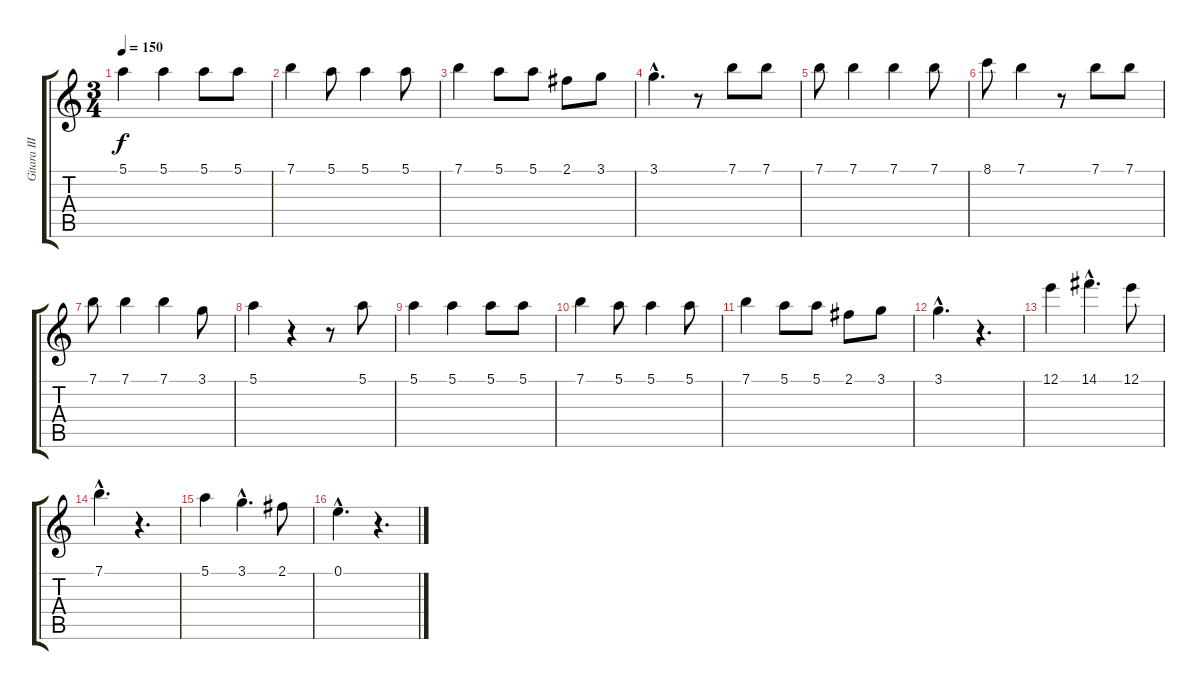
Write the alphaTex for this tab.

\track ("Gitara III" "Gitara III") {instrument acousticguitarnylon}
\staff {score tabs}
\tuning (E4 B3 G3 D3 A2 E2) {hide}
\ts (3 4)
\tempo 150
\clef g2
\ks c
5.1.4{dy f} 5.1.4 5.1.8 5.1.8 |
7.1.4 5.1.8 5.1.4 5.1.8 |
7.1.4 5.1.8 5.1.8 2.1.8 3.1.8 |
3.1{hac}.4{d} r.8 7.1.8 7.1.8 |
7.1.8 7.1.4 7.1.4 7.1.8 |
8.1.8 7.1.4 r.8 7.1.8 7.1.8 |
7.1.8 7.1.4 7.1.4 3.1.8 |
5.1.4 r.4 r.8 5.1.8 |
5.1.4 5.1.4 5.1.8 5.1.8 |
7.1.4 5.1.8 5.1.4 5.1.8 |
7.1.4 5.1.8 5.1.8 2.1.8 3.1.8 |
3.1{hac}.4{d} r.4{d} |
12.1.4 14.1{hac}.4{d} 12.1.8 |
7.1{hac}.4{d} r.4{d} |
5.1.4 3.1{hac}.4{d} 2.1.8 |
0.1{hac}.4{d} r.4{d}
